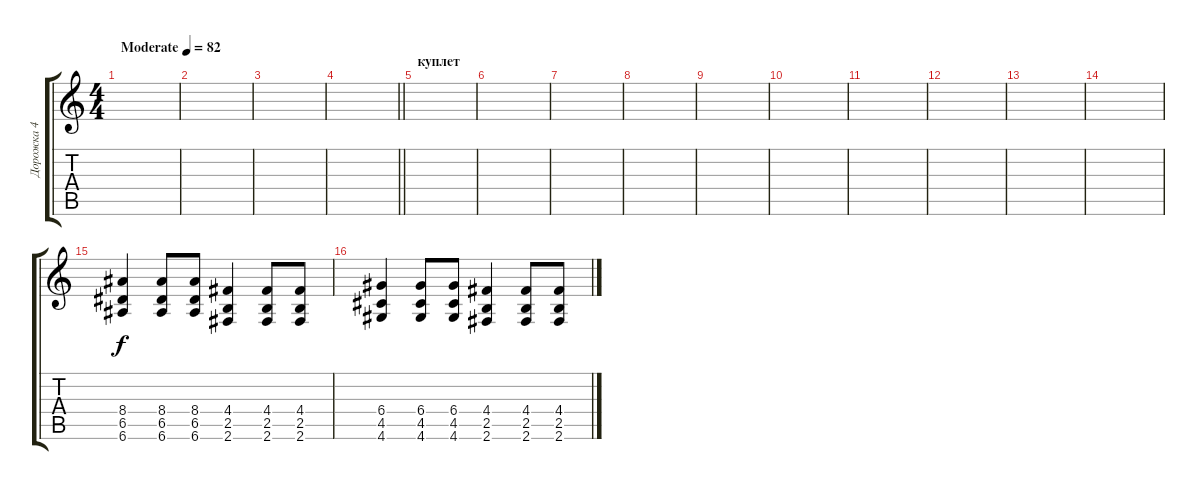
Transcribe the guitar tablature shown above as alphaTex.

\track ("Дорожка 4" "Дорожка 4") {instrument distortionguitar}
\staff {score tabs}
\tuning (E4 B3 G3 D3 A2 E2) {hide}
\ts (4 4)
\tempo (82 "Moderate")
\clef g2
\ks c
|
|
|
\barLineRight lightlight
|
\section ("" "куплет")
|
|
|
|
|
|
|
|
|
|
(8.4 6.5 6.6).4 (8.4 6.5 6.6).8 (8.4 6.5 6.6).8 (4.4 2.5 2.6).4 (4.4 2.5 2.6).8 (4.4 2.5 2.6).8 |
(6.4 4.5 4.6).4 (6.4 4.5 4.6).8 (6.4 4.5 4.6).8 (4.4 2.5 2.6).4 (4.4 2.5 2.6).8 (4.4 2.5 2.6).8
